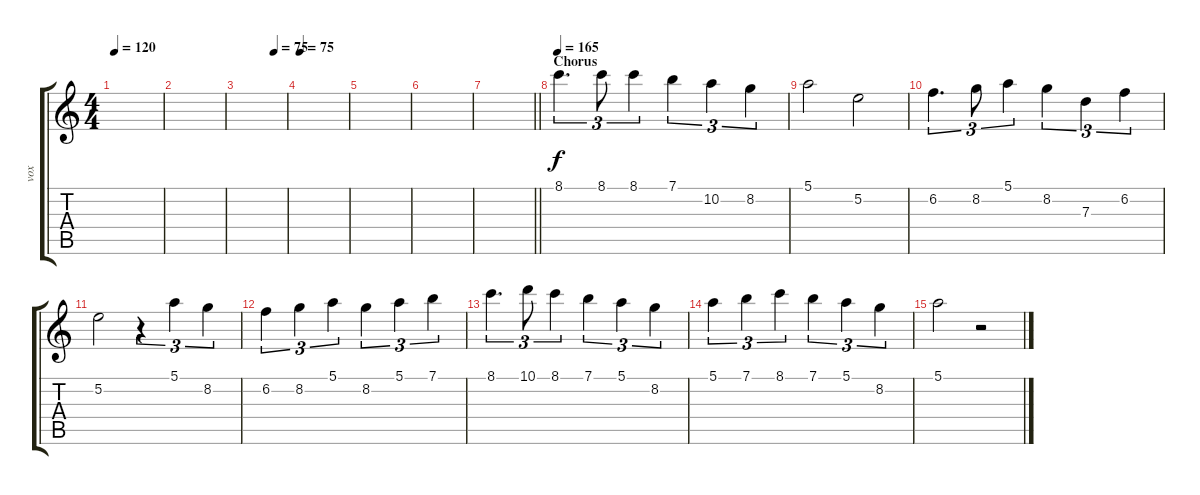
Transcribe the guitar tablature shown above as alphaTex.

\track ("vox" "vox") {instrument acousticguitarsteel}
\staff {score tabs}
\tuning (E4 B3 G3 D3 A2 E2) {hide}
\ts (4 4)
\tempo 120
\clef g2
\ks aminor
|
|
\tempo (75 0.75)
|
\tempo 75
|
|
|
\barLineRight lightlight
|
\section ("" "Chorus")
\tempo 165
8.1.4{d tu (3 2)} 8.1.8{tu (3 2)} 8.1.4{tu (3 2)} 7.1.4{tu (3 2)} 10.2.4{tu (3 2)} 8.2.4{tu (3 2)} |
5.1.2 5.2.2 |
6.2.4{d tu (3 2)} 8.2.8{tu (3 2)} 5.1.4{tu (3 2)} 8.2.4{tu (3 2)} 7.3.4{tu (3 2)} 6.2.4{tu (3 2)} |
5.2.2 r.4{tu (3 2)} 5.1.4{tu (3 2)} 8.2.4{tu (3 2)} |
6.2.4{tu (3 2)} 8.2.4{tu (3 2)} 5.1.4{tu (3 2)} 8.2.4{tu (3 2)} 5.1.4{tu (3 2)} 7.1.4{tu (3 2)} |
8.1.4{d tu (3 2)} 10.1.8{tu (3 2)} 8.1.4{tu (3 2)} 7.1.4{tu (3 2)} 5.1.4{tu (3 2)} 8.2.4{tu (3 2)} |
5.1.4{tu (3 2)} 7.1.4{tu (3 2)} 8.1.4{tu (3 2)} 7.1.4{tu (3 2)} 5.1.4{tu (3 2)} 8.2.4{tu (3 2)} |
5.1.2 r.2
